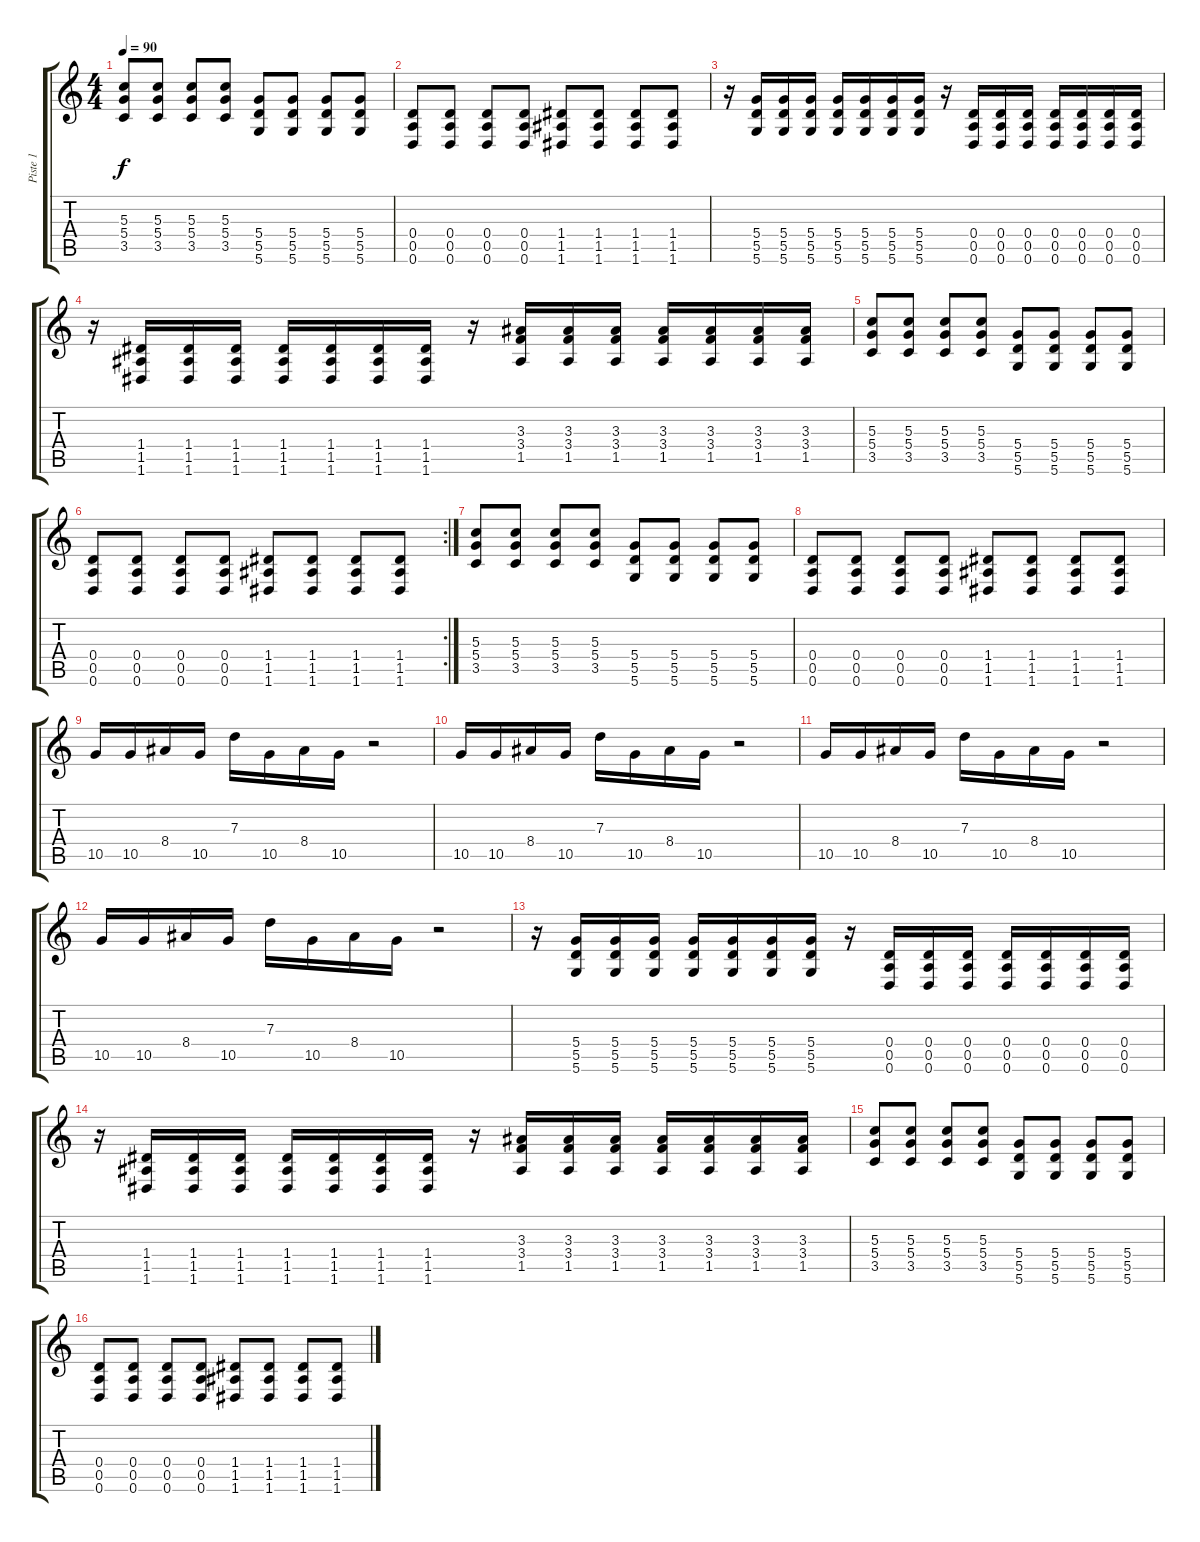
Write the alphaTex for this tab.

\track ("Piste 1" "Piste 1") {instrument distortionguitar}
\staff {score tabs}
\tuning (E4 B3 G3 D3 A2 D2) {hide}
\ts (4 4)
\tempo 90
\clef g2
\ks c
(5.3 5.4 3.5).8{dy f} (5.3 5.4 3.5).8 (5.3 5.4 3.5).8 (5.3 5.4 3.5).8 (5.4 5.5 5.6).8 (5.4 5.5 5.6).8 (5.4 5.5 5.6).8 (5.4 5.5 5.6).8 |
(0.4 0.5 0.6).8 (0.4 0.5 0.6).8 (0.4 0.5 0.6).8 (0.4 0.5 0.6).8 (1.4 1.5 1.6).8 (1.4 1.5 1.6).8 (1.4 1.5 1.6).8 (1.4 1.5 1.6).8 |
r.16 (5.4 5.5 5.6).16 (5.4 5.5 5.6).16 (5.4 5.5 5.6).16 (5.4 5.5 5.6).16 (5.4 5.5 5.6).16 (5.4 5.5 5.6).16 (5.4 5.5 5.6).16 r.16 (0.4 0.5 0.6).16 (0.4 0.5 0.6).16 (0.4 0.5 0.6).16 (0.4 0.5 0.6).16 (0.4 0.5 0.6).16 (0.4 0.5 0.6).16 (0.4 0.5 0.6).16 |
r.16 (1.4 1.5 1.6).16 (1.4 1.5 1.6).16 (1.4 1.5 1.6).16 (1.4 1.5 1.6).16 (1.4 1.5 1.6).16 (1.4 1.5 1.6).16 (1.4 1.5 1.6).16 r.16 (3.3 3.4 1.5).16 (3.3 3.4 1.5).16 (3.3 3.4 1.5).16 (3.3 3.4 1.5).16 (3.3 3.4 1.5).16 (3.3 3.4 1.5).16 (3.3 3.4 1.5).16 |
(5.3 5.4 3.5).8 (5.3 5.4 3.5).8 (5.3 5.4 3.5).8 (5.3 5.4 3.5).8 (5.4 5.5 5.6).8 (5.4 5.5 5.6).8 (5.4 5.5 5.6).8 (5.4 5.5 5.6).8 |
\rc 2
(0.4 0.5 0.6).8 (0.4 0.5 0.6).8 (0.4 0.5 0.6).8 (0.4 0.5 0.6).8 (1.4 1.5 1.6).8 (1.4 1.5 1.6).8 (1.4 1.5 1.6).8 (1.4 1.5 1.6).8 |
(5.3 5.4 3.5).8 (5.3 5.4 3.5).8 (5.3 5.4 3.5).8 (5.3 5.4 3.5).8 (5.4 5.5 5.6).8 (5.4 5.5 5.6).8 (5.4 5.5 5.6).8 (5.4 5.5 5.6).8 |
(0.4 0.5 0.6).8 (0.4 0.5 0.6).8 (0.4 0.5 0.6).8 (0.4 0.5 0.6).8 (1.4 1.5 1.6).8 (1.4 1.5 1.6).8 (1.4 1.5 1.6).8 (1.4 1.5 1.6).8 |
10.5.16 10.5.16 8.4.16 10.5.16 7.3.16 10.5.16 8.4.16 10.5.16 r.2 |
10.5.16 10.5.16 8.4.16 10.5.16 7.3.16 10.5.16 8.4.16 10.5.16 r.2 |
10.5.16 10.5.16 8.4.16 10.5.16 7.3.16 10.5.16 8.4.16 10.5.16 r.2 |
10.5.16 10.5.16 8.4.16 10.5.16 7.3.16 10.5.16 8.4.16 10.5.16 r.2 |
r.16 (5.4 5.5 5.6).16 (5.4 5.5 5.6).16 (5.4 5.5 5.6).16 (5.4 5.5 5.6).16 (5.4 5.5 5.6).16 (5.4 5.5 5.6).16 (5.4 5.5 5.6).16 r.16 (0.4 0.5 0.6).16 (0.4 0.5 0.6).16 (0.4 0.5 0.6).16 (0.4 0.5 0.6).16 (0.4 0.5 0.6).16 (0.4 0.5 0.6).16 (0.4 0.5 0.6).16 |
r.16 (1.4 1.5 1.6).16 (1.4 1.5 1.6).16 (1.4 1.5 1.6).16 (1.4 1.5 1.6).16 (1.4 1.5 1.6).16 (1.4 1.5 1.6).16 (1.4 1.5 1.6).16 r.16 (3.3 3.4 1.5).16 (3.3 3.4 1.5).16 (3.3 3.4 1.5).16 (3.3 3.4 1.5).16 (3.3 3.4 1.5).16 (3.3 3.4 1.5).16 (3.3 3.4 1.5).16 |
(5.3 5.4 3.5).8 (5.3 5.4 3.5).8 (5.3 5.4 3.5).8 (5.3 5.4 3.5).8 (5.4 5.5 5.6).8 (5.4 5.5 5.6).8 (5.4 5.5 5.6).8 (5.4 5.5 5.6).8 |
(0.4 0.5 0.6).8 (0.4 0.5 0.6).8 (0.4 0.5 0.6).8 (0.4 0.5 0.6).8 (1.4 1.5 1.6).8 (1.4 1.5 1.6).8 (1.4 1.5 1.6).8 (1.4 1.5 1.6).8
